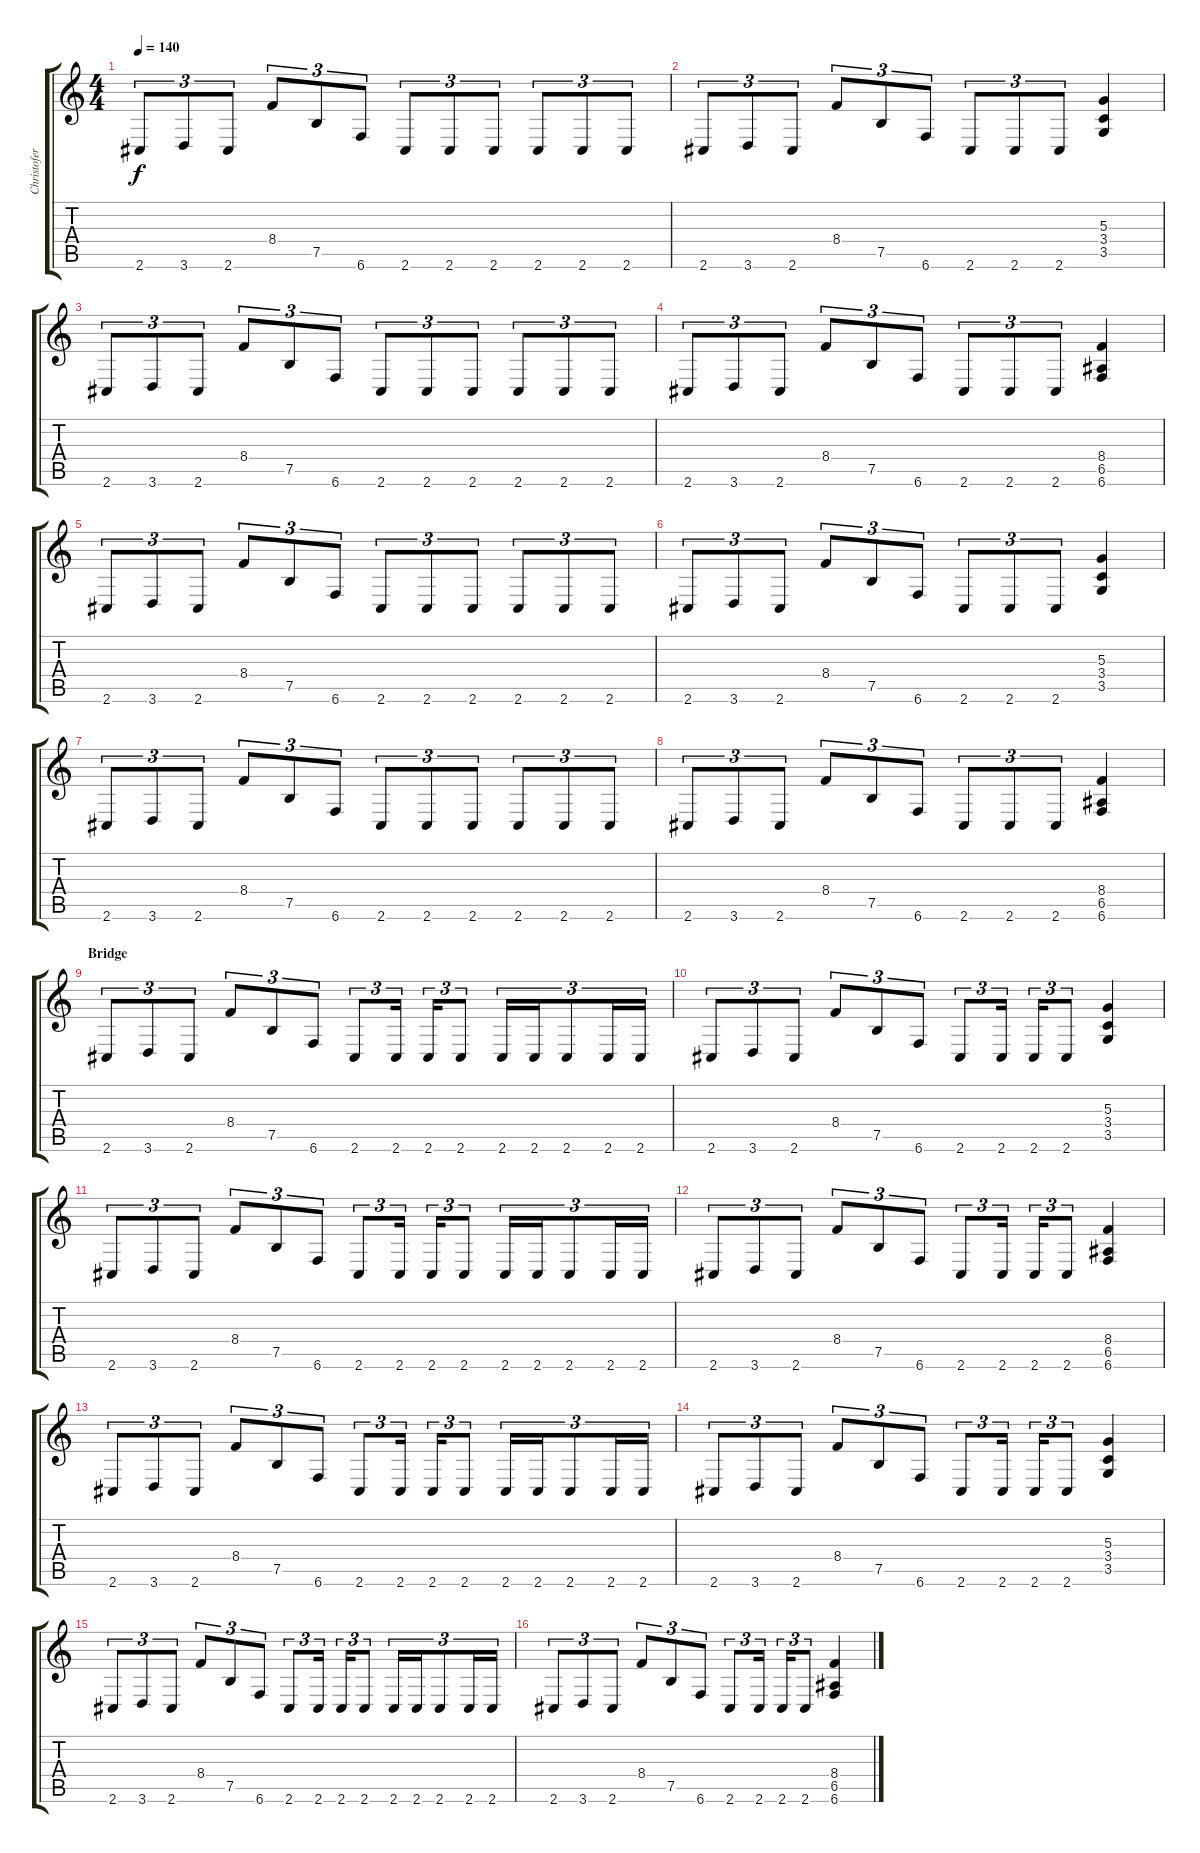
\track ("Christofer" "Christofer") {instrument distortionguitar}
\staff {score tabs}
\tuning (B3 Gb3 D3 A2 E2 B1) {hide}
\ts (4 4)
\tempo 140
\clef g2
\ks c
2.6.8{tu (3 2) dy f} 3.6.8{tu (3 2)} 2.6.8{tu (3 2)} 8.4.8{tu (3 2)} 7.5.8{tu (3 2)} 6.6.8{tu (3 2)} 2.6.8{tu (3 2)} 2.6.8{tu (3 2)} 2.6.8{tu (3 2)} 2.6.8{tu (3 2)} 2.6.8{tu (3 2)} 2.6.8{tu (3 2)} |
2.6.8{tu (3 2)} 3.6.8{tu (3 2)} 2.6.8{tu (3 2)} 8.4.8{tu (3 2)} 7.5.8{tu (3 2)} 6.6.8{tu (3 2)} 2.6.8{tu (3 2)} 2.6.8{tu (3 2)} 2.6.8{tu (3 2)} (5.3 3.4 3.5).4 |
2.6.8{tu (3 2)} 3.6.8{tu (3 2)} 2.6.8{tu (3 2)} 8.4.8{tu (3 2)} 7.5.8{tu (3 2)} 6.6.8{tu (3 2)} 2.6.8{tu (3 2)} 2.6.8{tu (3 2)} 2.6.8{tu (3 2)} 2.6.8{tu (3 2)} 2.6.8{tu (3 2)} 2.6.8{tu (3 2)} |
2.6.8{tu (3 2)} 3.6.8{tu (3 2)} 2.6.8{tu (3 2)} 8.4.8{tu (3 2)} 7.5.8{tu (3 2)} 6.6.8{tu (3 2)} 2.6.8{tu (3 2)} 2.6.8{tu (3 2)} 2.6.8{tu (3 2)} (8.4 6.5 6.6).4 |
2.6.8{tu (3 2)} 3.6.8{tu (3 2)} 2.6.8{tu (3 2)} 8.4.8{tu (3 2)} 7.5.8{tu (3 2)} 6.6.8{tu (3 2)} 2.6.8{tu (3 2)} 2.6.8{tu (3 2)} 2.6.8{tu (3 2)} 2.6.8{tu (3 2)} 2.6.8{tu (3 2)} 2.6.8{tu (3 2)} |
2.6.8{tu (3 2)} 3.6.8{tu (3 2)} 2.6.8{tu (3 2)} 8.4.8{tu (3 2)} 7.5.8{tu (3 2)} 6.6.8{tu (3 2)} 2.6.8{tu (3 2)} 2.6.8{tu (3 2)} 2.6.8{tu (3 2)} (5.3 3.4 3.5).4 |
2.6.8{tu (3 2)} 3.6.8{tu (3 2)} 2.6.8{tu (3 2)} 8.4.8{tu (3 2)} 7.5.8{tu (3 2)} 6.6.8{tu (3 2)} 2.6.8{tu (3 2)} 2.6.8{tu (3 2)} 2.6.8{tu (3 2)} 2.6.8{tu (3 2)} 2.6.8{tu (3 2)} 2.6.8{tu (3 2)} |
2.6.8{tu (3 2)} 3.6.8{tu (3 2)} 2.6.8{tu (3 2)} 8.4.8{tu (3 2)} 7.5.8{tu (3 2)} 6.6.8{tu (3 2)} 2.6.8{tu (3 2)} 2.6.8{tu (3 2)} 2.6.8{tu (3 2)} (8.4 6.5 6.6).4 |
\section ("" "Bridge")
2.6.8{tu (3 2)} 3.6.8{tu (3 2)} 2.6.8{tu (3 2)} 8.4.8{tu (3 2)} 7.5.8{tu (3 2)} 6.6.8{tu (3 2)} 2.6.8{tu (3 2)} 2.6.16{tu (3 2)} 2.6.16{tu (3 2)} 2.6.8{tu (3 2)} 2.6.16{tu (3 2)} 2.6.16{tu (3 2)} 2.6.8{tu (3 2)} 2.6.16{tu (3 2)} 2.6.16{tu (3 2)} |
2.6.8{tu (3 2)} 3.6.8{tu (3 2)} 2.6.8{tu (3 2)} 8.4.8{tu (3 2)} 7.5.8{tu (3 2)} 6.6.8{tu (3 2)} 2.6.8{tu (3 2)} 2.6.16{tu (3 2)} 2.6.16{tu (3 2)} 2.6.8{tu (3 2)} (5.3 3.4 3.5).4 |
2.6.8{tu (3 2)} 3.6.8{tu (3 2)} 2.6.8{tu (3 2)} 8.4.8{tu (3 2)} 7.5.8{tu (3 2)} 6.6.8{tu (3 2)} 2.6.8{tu (3 2)} 2.6.16{tu (3 2)} 2.6.16{tu (3 2)} 2.6.8{tu (3 2)} 2.6.16{tu (3 2)} 2.6.16{tu (3 2)} 2.6.8{tu (3 2)} 2.6.16{tu (3 2)} 2.6.16{tu (3 2)} |
2.6.8{tu (3 2)} 3.6.8{tu (3 2)} 2.6.8{tu (3 2)} 8.4.8{tu (3 2)} 7.5.8{tu (3 2)} 6.6.8{tu (3 2)} 2.6.8{tu (3 2)} 2.6.16{tu (3 2)} 2.6.16{tu (3 2)} 2.6.8{tu (3 2)} (8.4 6.5 6.6).4 |
2.6.8{tu (3 2)} 3.6.8{tu (3 2)} 2.6.8{tu (3 2)} 8.4.8{tu (3 2)} 7.5.8{tu (3 2)} 6.6.8{tu (3 2)} 2.6.8{tu (3 2)} 2.6.16{tu (3 2)} 2.6.16{tu (3 2)} 2.6.8{tu (3 2)} 2.6.16{tu (3 2)} 2.6.16{tu (3 2)} 2.6.8{tu (3 2)} 2.6.16{tu (3 2)} 2.6.16{tu (3 2)} |
2.6.8{tu (3 2)} 3.6.8{tu (3 2)} 2.6.8{tu (3 2)} 8.4.8{tu (3 2)} 7.5.8{tu (3 2)} 6.6.8{tu (3 2)} 2.6.8{tu (3 2)} 2.6.16{tu (3 2)} 2.6.16{tu (3 2)} 2.6.8{tu (3 2)} (5.3 3.4 3.5).4 |
2.6.8{tu (3 2)} 3.6.8{tu (3 2)} 2.6.8{tu (3 2)} 8.4.8{tu (3 2)} 7.5.8{tu (3 2)} 6.6.8{tu (3 2)} 2.6.8{tu (3 2)} 2.6.16{tu (3 2)} 2.6.16{tu (3 2)} 2.6.8{tu (3 2)} 2.6.16{tu (3 2)} 2.6.16{tu (3 2)} 2.6.8{tu (3 2)} 2.6.16{tu (3 2)} 2.6.16{tu (3 2)} |
2.6.8{tu (3 2)} 3.6.8{tu (3 2)} 2.6.8{tu (3 2)} 8.4.8{tu (3 2)} 7.5.8{tu (3 2)} 6.6.8{tu (3 2)} 2.6.8{tu (3 2)} 2.6.16{tu (3 2)} 2.6.16{tu (3 2)} 2.6.8{tu (3 2)} (8.4 6.5 6.6).4
